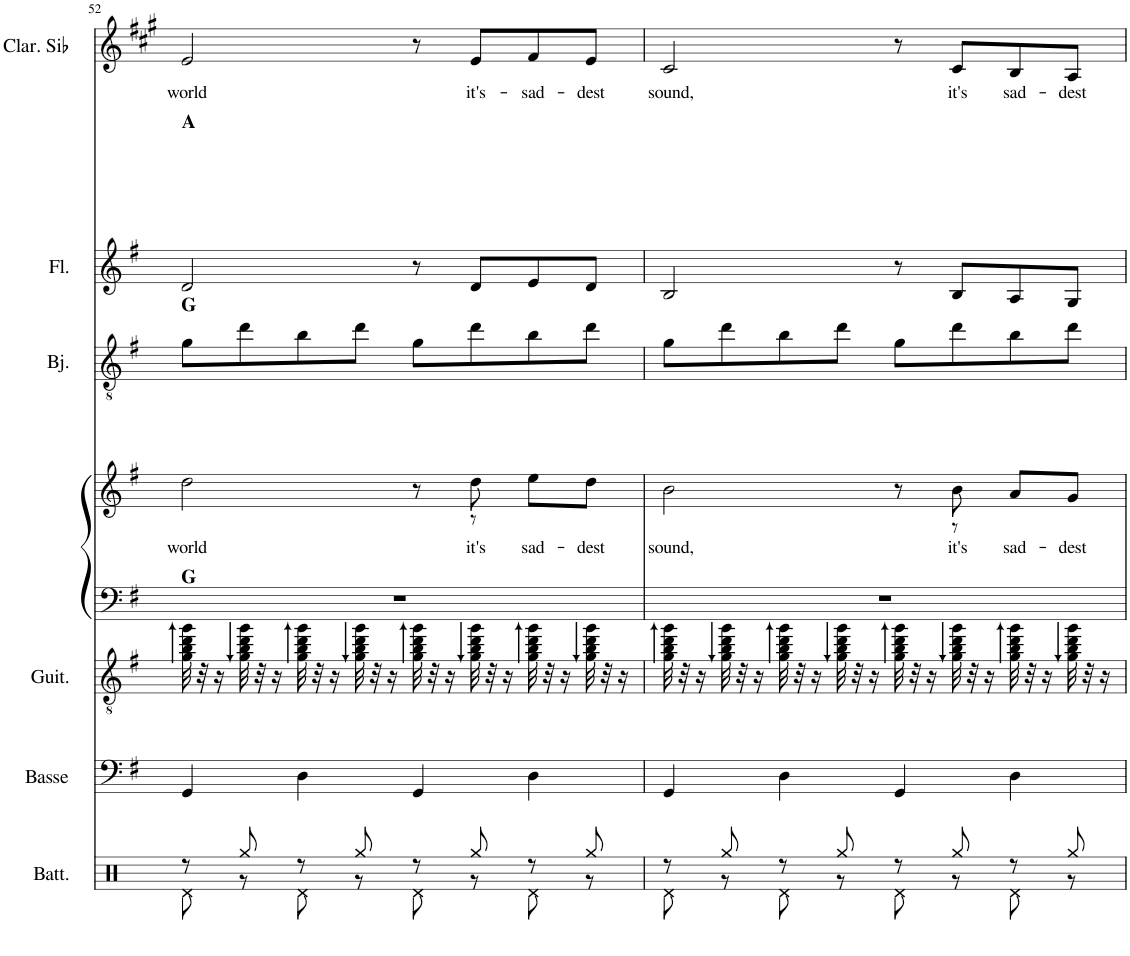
**kern	**kern	**kern	**kern	**kern	**text	**harte	**kern	**kern	**harte	**kern	**text	**harte
*part7	*part6	*part5	*part4	*part4	*part4	*part4	*part3	*part2	*part2	*part1	*part1	*part1
*staff8	*staff7	*staff6	*staff5	*staff4	*staff4	*	*staff3	*staff2	*	*staff1	*staff1	*
*I"Batterie	*I"Basse acoustique	*I"Guitare classique	*I"Piano-chant	*	*	*	*I"Banjo	*I"Flûte	*	*I"Clarinette en Sib	*	*
*I'Batt.	*I'Basse	*I'Guit.	*I'Pno	*	*	*	*I'Bj.	*I'Fl.	*	*I'Clar. Sib	*	*
!!LO:PB:g=z
*clefX	*clefF4	*clefGv2	*clefF4	*clefG2	*	*	*clefGv2	*clefG2	*	*clefG2	*	*
*	*Trd7c12	*	*	*	*	*	*	*	*	*Trd1c2	*	*
*k[f#]	*k[f#]	*k[f#]	*k[f#]	*k[f#]	*	*	*k[f#]	*k[f#]	*	*k[f#c#g#]	*	*
*M4/4	*M4/4	*M4/4	*M4/4	*M4/4	*	*	*M4/4	*M4/4	*	*M4/4	*	*
=52	=52	=52	=52	=52	=52	=52	=52	=52	=52	=52	=52	=52
*^	*	*	*	*	*	*	*	*	*	*	*	*
!	!	!	!	!	!	!LO:LY:b	!	!	!	!	!	!LO:LY:b	!
*	*	*	*	*	*^	*	*	*	*	*	*	*	*
8r	8Rd\	4GG/	32g\ 32b\ 32dd\ 32gg\	1r	2dd\	8ryy	world	G:maj	8g\L	2d/	G:maj	2e/	world	A:maj
.	.	.	32r	.	.	.	.	.	.	.	.	.	.	.
.	.	.	16r	.	.	.	.	.	.	.	.	.	.	.
*	*	*	*	*	*v	*v	*	*	*	*	*	*	*	*
8Rgg/	8r	.	32g\ 32b\ 32dd\ 32gg\	.	.	.	.	8dd\	.	.	.	.	.
.	.	.	32r	.	.	.	.	.	.	.	.	.	.
.	.	.	16r	.	.	.	.	.	.	.	.	.	.
8r	8Rd\	4D\	32g\ 32b\ 32dd\ 32gg\	.	.	.	.	8b\	.	.	.	.	.
.	.	.	32r	.	.	.	.	.	.	.	.	.	.
.	.	.	16r	.	.	.	.	.	.	.	.	.	.
8Rgg/	8r	.	32g\ 32b\ 32dd\ 32gg\	.	.	.	.	8dd\J	.	.	.	.	.
.	.	.	32r	.	.	.	.	.	.	.	.	.	.
.	.	.	16r	.	.	.	.	.	.	.	.	.	.
8r	8Rd\	4GG/	32g\ 32b\ 32dd\ 32gg\	.	8r	.	.	8g\L	8r	.	8r	.	.
.	.	.	32r	.	.	.	.	.	.	.	.	.	.
.	.	.	16r	.	.	.	.	.	.	.	.	.	.
!	!	!	!	!	!	!LO:LY:b	!	!	!	!	!	!LO:LY:b	!
*	*	*	*	*	*^	*	*	*	*	*	*	*	*
8Rgg/	8r	.	32g\ 32b\ 32dd\ 32gg\	.	8dd\	8r	it's	.	8dd\	8d/L	.	8e/L	it's-	.
.	.	.	32r	.	.	.	.	.	.	.	.	.	.	.
.	.	.	16r	.	.	.	.	.	.	.	.	.	.	.
!	!	!	!	!	!	!	!LO:LY:b	!	!	!	!	!	!LO:LY:b	!
8r	8Rd\	4D\	32g\ 32b\ 32dd\ 32gg\	.	8ee\L	4ryy	sad-	.	8b\	8e/	.	8f#/	sad-	.
.	.	.	32r	.	.	.	.	.	.	.	.	.	.	.
.	.	.	16r	.	.	.	.	.	.	.	.	.	.	.
!	!	!	!	!	!	!	!LO:LY:b	!	!	!	!	!	!LO:LY:b	!
8Rgg/	8r	.	32g\ 32b\ 32dd\ 32gg\	.	8dd\J	.	-dest	.	8dd\J	8d/J	.	8e/J	-dest	.
.	.	.	32r	.	.	.	.	.	.	.	.	.	.	.
.	.	.	16r	.	.	.	.	.	.	.	.	.	.	.
=53	=53	=53	=53	=53	=53	=53	=53	=53	=53	=53	=53	=53	=53	=53
!	!	!	!	!	!	!	!LO:LY:b	!	!	!	!	!	!LO:LY:b	!
8r	8Rd\	4GG/	32g\ 32b\ 32dd\ 32gg\	1r	2b\	8ryy	sound,	.	8g\L	2B/	.	2c#/	sound,	.
.	.	.	32r	.	.	.	.	.	.	.	.	.	.	.
.	.	.	16r	.	.	.	.	.	.	.	.	.	.	.
*	*	*	*	*	*v	*v	*	*	*	*	*	*	*	*
8Rgg/	8r	.	32g\ 32b\ 32dd\ 32gg\	.	.	.	.	8dd\	.	.	.	.	.
.	.	.	32r	.	.	.	.	.	.	.	.	.	.
.	.	.	16r	.	.	.	.	.	.	.	.	.	.
8r	8Rd\	4D\	32g\ 32b\ 32dd\ 32gg\	.	.	.	.	8b\	.	.	.	.	.
.	.	.	32r	.	.	.	.	.	.	.	.	.	.
.	.	.	16r	.	.	.	.	.	.	.	.	.	.
8Rgg/	8r	.	32g\ 32b\ 32dd\ 32gg\	.	.	.	.	8dd\J	.	.	.	.	.
.	.	.	32r	.	.	.	.	.	.	.	.	.	.
.	.	.	16r	.	.	.	.	.	.	.	.	.	.
8r	8Rd\	4GG/	32g\ 32b\ 32dd\ 32gg\	.	8r	.	.	8g\L	8r	.	8r	.	.
.	.	.	32r	.	.	.	.	.	.	.	.	.	.
.	.	.	16r	.	.	.	.	.	.	.	.	.	.
!	!	!	!	!	!	!LO:LY:b	!	!	!	!	!	!LO:LY:b	!
*	*	*	*	*	*^	*	*	*	*	*	*	*	*
8Rgg/	8r	.	32g\ 32b\ 32dd\ 32gg\	.	8b\	8r	it's	.	8dd\	8B/L	.	8c#/L	it's	.
.	.	.	32r	.	.	.	.	.	.	.	.	.	.	.
.	.	.	16r	.	.	.	.	.	.	.	.	.	.	.
!	!	!	!	!	!	!	!LO:LY:b	!	!	!	!	!	!LO:LY:b	!
8r	8Rd\	4D\	32g\ 32b\ 32dd\ 32gg\	.	8a/L	4ryy	sad-	.	8b\	8A/	.	8B/	sad-	.
.	.	.	32r	.	.	.	.	.	.	.	.	.	.	.
.	.	.	16r	.	.	.	.	.	.	.	.	.	.	.
!	!	!	!	!	!	!	!LO:LY:b	!	!	!	!	!	!LO:LY:b	!
8Rgg/	8r	.	32g\ 32b\ 32dd\ 32gg\	.	8g/J	.	-dest	.	8dd\J	8G/J	.	8A/J	-dest	.
.	.	.	32r	.	.	.	.	.	.	.	.	.	.	.
.	.	.	16r	.	.	.	.	.	.	.	.	.	.	.
*v	*v	*	*	*	*v	*v	*	*	*	*	*	*	*	*
=	=	=	=	=	=	=	=	=	=	=	=	=
*-	*-	*-	*-	*-	*-	*-	*-	*-	*-	*-	*-	*-
